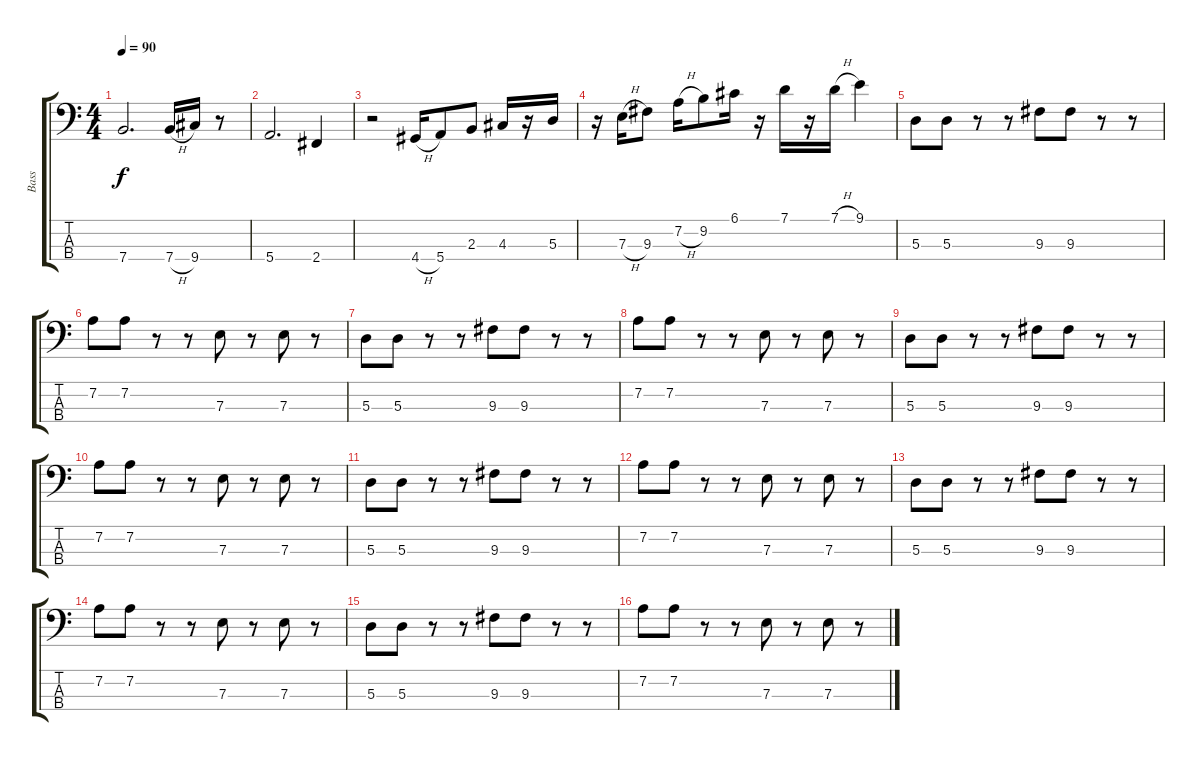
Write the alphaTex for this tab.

\track ("Bass" "Bass") {instrument electricbassfinger}
\staff {score tabs}
\tuning (G2 D2 A1 E1) {hide}
\ts (4 4)
\tempo 90
\clef f4
\ks c
7.4.2{d dy f} 7.4{h}.16 9.4.16 r.8 |
5.4.2{d} 2.4.4 |
r.2 4.4{h}.16 5.4.8 2.3.8 4.3.16 r.16 5.3.16 |
r.16 7.3{h}.16 9.3.8 7.2{h}.16 9.2.8 6.1.16 r.16 7.1.16 r.16 7.1{h}.16 9.1.4 |
5.3.8 5.3.8 r.8 r.8 9.3.8 9.3.8 r.8 r.8 |
7.2.8 7.2.8 r.8 r.8 7.3.8 r.8 7.3.8 r.8 |
5.3.8 5.3.8 r.8 r.8 9.3.8 9.3.8 r.8 r.8 |
7.2.8 7.2.8 r.8 r.8 7.3.8 r.8 7.3.8 r.8 |
5.3.8 5.3.8 r.8 r.8 9.3.8 9.3.8 r.8 r.8 |
7.2.8 7.2.8 r.8 r.8 7.3.8 r.8 7.3.8 r.8 |
5.3.8 5.3.8 r.8 r.8 9.3.8 9.3.8 r.8 r.8 |
7.2.8 7.2.8 r.8 r.8 7.3.8 r.8 7.3.8 r.8 |
5.3.8 5.3.8 r.8 r.8 9.3.8 9.3.8 r.8 r.8 |
7.2.8 7.2.8 r.8 r.8 7.3.8 r.8 7.3.8 r.8 |
5.3.8 5.3.8 r.8 r.8 9.3.8 9.3.8 r.8 r.8 |
7.2.8 7.2.8 r.8 r.8 7.3.8 r.8 7.3.8 r.8
